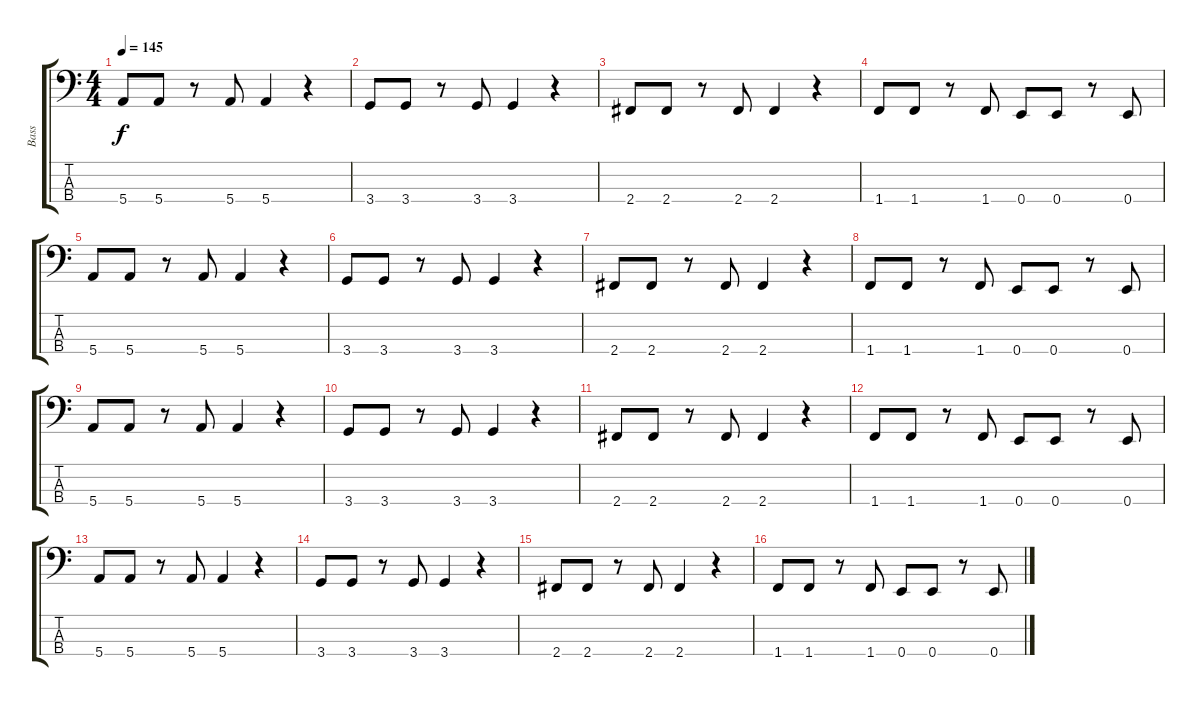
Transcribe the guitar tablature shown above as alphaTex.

\track ("Bass" "Bass") {instrument fretlessbass}
\staff {score tabs}
\tuning (G2 D2 A1 E1) {hide}
\ts (4 4)
\tempo 145
\clef f4
\ks c
5.4.8{dy f} 5.4.8 r.8 5.4.8 5.4.4 r.4 |
3.4.8 3.4.8 r.8 3.4.8 3.4.4 r.4 |
2.4.8 2.4.8 r.8 2.4.8 2.4.4 r.4 |
1.4.8 1.4.8 r.8 1.4.8 0.4.8 0.4.8 r.8 0.4.8 |
5.4.8 5.4.8 r.8 5.4.8 5.4.4 r.4 |
3.4.8 3.4.8 r.8 3.4.8 3.4.4 r.4 |
2.4.8 2.4.8 r.8 2.4.8 2.4.4 r.4 |
1.4.8 1.4.8 r.8 1.4.8 0.4.8 0.4.8 r.8 0.4.8 |
5.4.8 5.4.8 r.8 5.4.8 5.4.4 r.4 |
3.4.8 3.4.8 r.8 3.4.8 3.4.4 r.4 |
2.4.8 2.4.8 r.8 2.4.8 2.4.4 r.4 |
1.4.8 1.4.8 r.8 1.4.8 0.4.8 0.4.8 r.8 0.4.8 |
5.4.8 5.4.8 r.8 5.4.8 5.4.4 r.4 |
3.4.8 3.4.8 r.8 3.4.8 3.4.4 r.4 |
2.4.8 2.4.8 r.8 2.4.8 2.4.4 r.4 |
1.4.8 1.4.8 r.8 1.4.8 0.4.8 0.4.8 r.8 0.4.8
